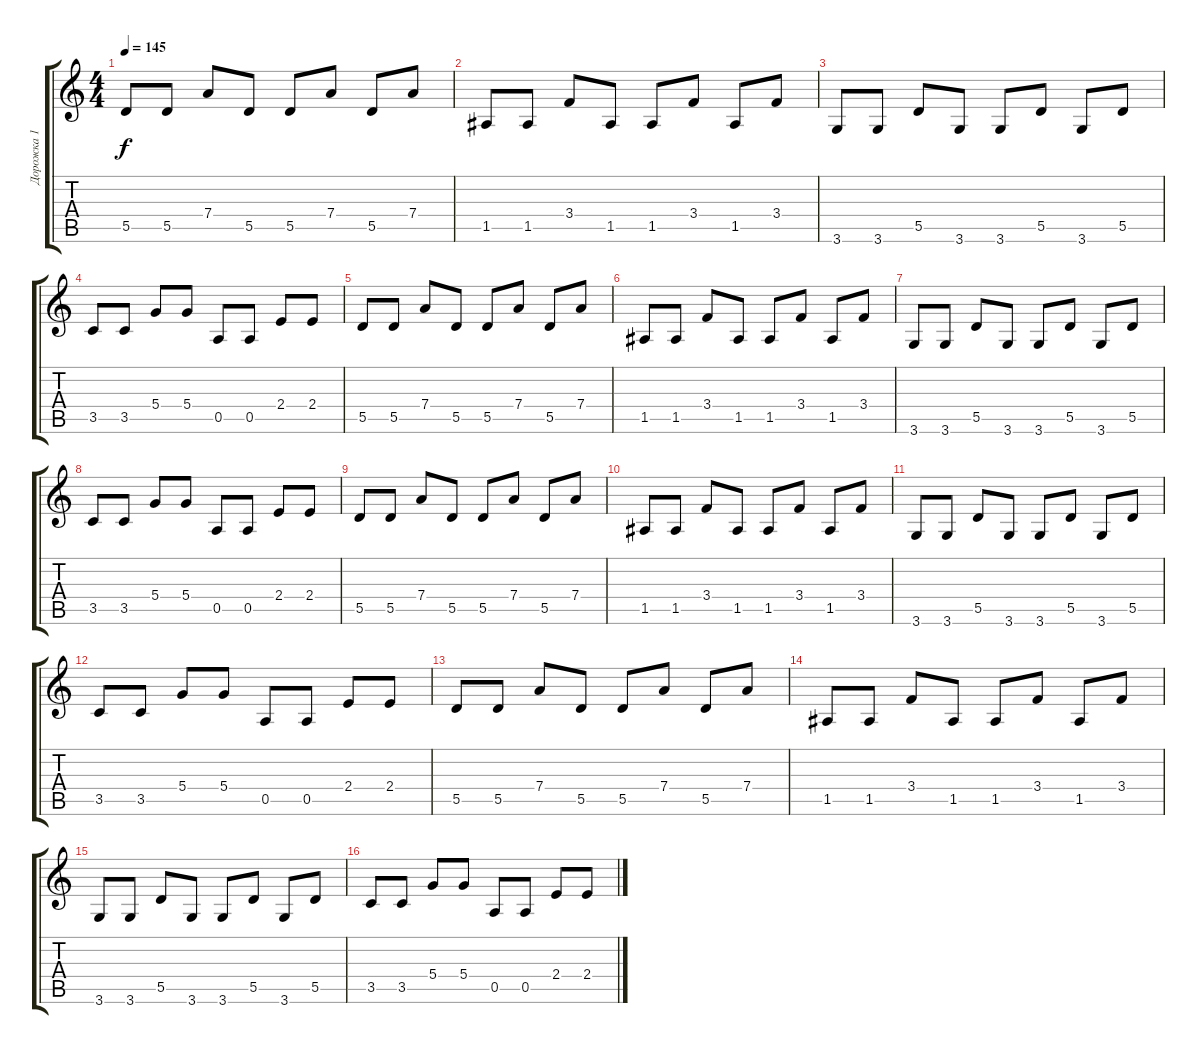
\track ("Дорожка 1" "Дорожка 1") {instrument electricguitarjazz}
\staff {score tabs}
\tuning (E4 B3 G3 D3 A2 E2) {hide}
\ts (4 4)
\tempo 145
\clef g2
\ks c
5.5.8{dy f} 5.5.8 7.4.8 5.5.8 5.5.8 7.4.8 5.5.8 7.4.8 |
1.5.8 1.5.8 3.4.8 1.5.8 1.5.8 3.4.8 1.5.8 3.4.8 |
3.6.8 3.6.8 5.5.8 3.6.8 3.6.8 5.5.8 3.6.8 5.5.8 |
3.5.8 3.5.8 5.4.8 5.4.8 0.5.8 0.5.8 2.4.8 2.4.8 |
5.5.8 5.5.8 7.4.8 5.5.8 5.5.8 7.4.8 5.5.8 7.4.8 |
1.5.8 1.5.8 3.4.8 1.5.8 1.5.8 3.4.8 1.5.8 3.4.8 |
3.6.8 3.6.8 5.5.8 3.6.8 3.6.8 5.5.8 3.6.8 5.5.8 |
3.5.8 3.5.8 5.4.8 5.4.8 0.5.8 0.5.8 2.4.8 2.4.8 |
5.5.8 5.5.8 7.4.8 5.5.8 5.5.8 7.4.8 5.5.8 7.4.8 |
1.5.8 1.5.8 3.4.8 1.5.8 1.5.8 3.4.8 1.5.8 3.4.8 |
3.6.8 3.6.8 5.5.8 3.6.8 3.6.8 5.5.8 3.6.8 5.5.8 |
3.5.8 3.5.8 5.4.8 5.4.8 0.5.8 0.5.8 2.4.8 2.4.8 |
5.5.8 5.5.8 7.4.8 5.5.8 5.5.8 7.4.8 5.5.8 7.4.8 |
1.5.8 1.5.8 3.4.8 1.5.8 1.5.8 3.4.8 1.5.8 3.4.8 |
3.6.8 3.6.8 5.5.8 3.6.8 3.6.8 5.5.8 3.6.8 5.5.8 |
3.5.8 3.5.8 5.4.8 5.4.8 0.5.8 0.5.8 2.4.8 2.4.8
